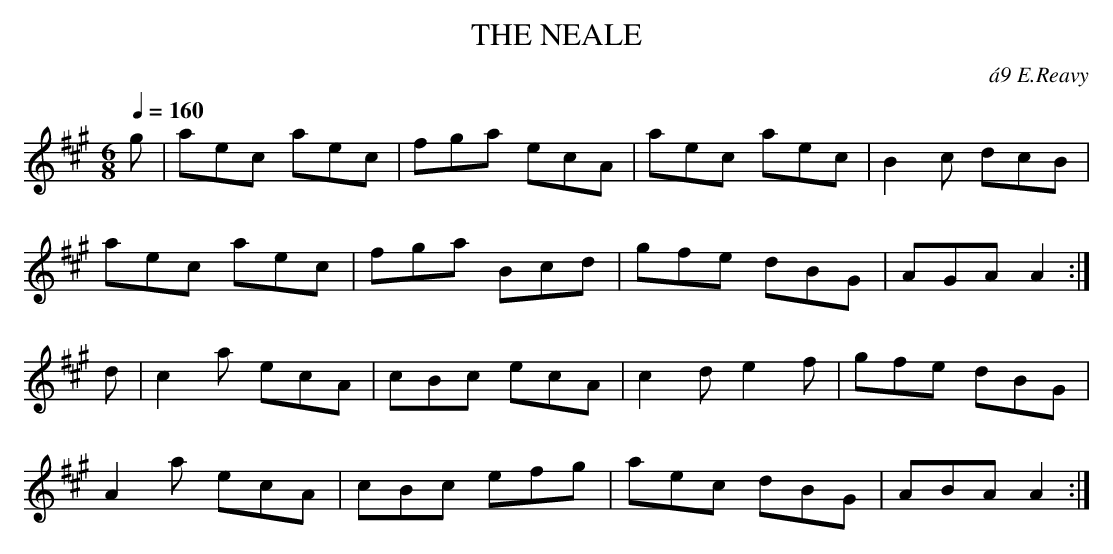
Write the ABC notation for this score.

X:1
T:THE NEALE
C:\'a9 E.Reavy
Y:"allegretto"
Q:1/4=160
M:6/8
L:1/8
K:A
g|aec aec|fga ecA|aec aec|B2 c dcB|
aec aec|fga Bcd|gfe dBG|AGA A2:|
d|c2 a ecA|cBc ecA|c2 d e2 f|gfe dBG|
A2 a ecA|cBc efg|aec dBG|ABA  A2:|
